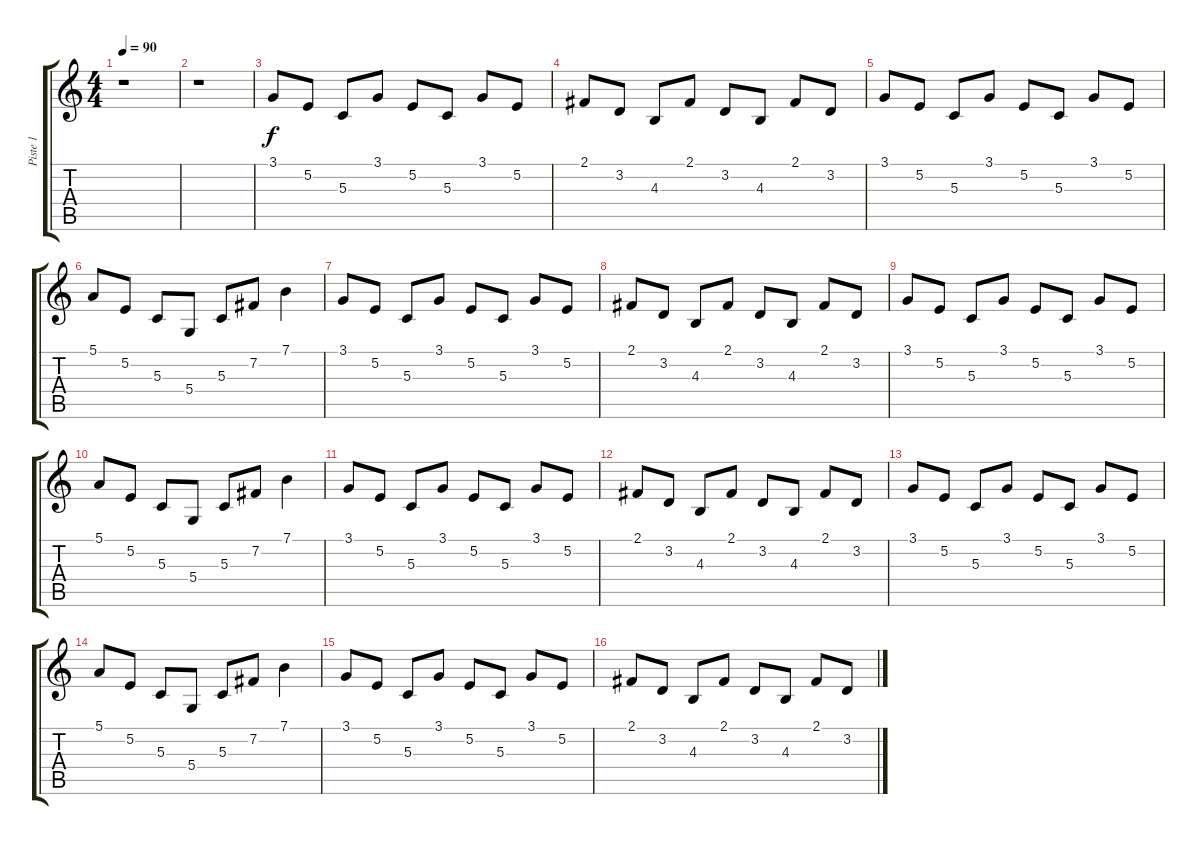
\track ("Piste 1" "Piste 1") {instrument acousticgrandpiano}
\staff {score tabs}
\tuning (E4 B3 G3 D3 A2 E2) {hide}
\ts (4 4)
\tempo 90
\clef g2
\ks c
r.1{dy f} |
r.1 |
3.1.8 5.2.8 5.3.8 3.1.8 5.2.8 5.3.8 3.1.8 5.2.8 |
2.1.8 3.2.8 4.3.8 2.1.8 3.2.8 4.3.8 2.1.8 3.2.8 |
3.1.8 5.2.8 5.3.8 3.1.8 5.2.8 5.3.8 3.1.8 5.2.8 |
5.1.8 5.2.8 5.3.8 5.4.8 5.3.8 7.2.8 7.1.4 |
3.1.8 5.2.8 5.3.8 3.1.8 5.2.8 5.3.8 3.1.8 5.2.8 |
2.1.8 3.2.8 4.3.8 2.1.8 3.2.8 4.3.8 2.1.8 3.2.8 |
3.1.8 5.2.8 5.3.8 3.1.8 5.2.8 5.3.8 3.1.8 5.2.8 |
5.1.8 5.2.8 5.3.8 5.4.8 5.3.8 7.2.8 7.1.4 |
3.1.8 5.2.8 5.3.8 3.1.8 5.2.8 5.3.8 3.1.8 5.2.8 |
2.1.8 3.2.8 4.3.8 2.1.8 3.2.8 4.3.8 2.1.8 3.2.8 |
3.1.8 5.2.8 5.3.8 3.1.8 5.2.8 5.3.8 3.1.8 5.2.8 |
5.1.8 5.2.8 5.3.8 5.4.8 5.3.8 7.2.8 7.1.4 |
3.1.8 5.2.8 5.3.8 3.1.8 5.2.8 5.3.8 3.1.8 5.2.8 |
2.1.8 3.2.8 4.3.8 2.1.8 3.2.8 4.3.8 2.1.8 3.2.8
